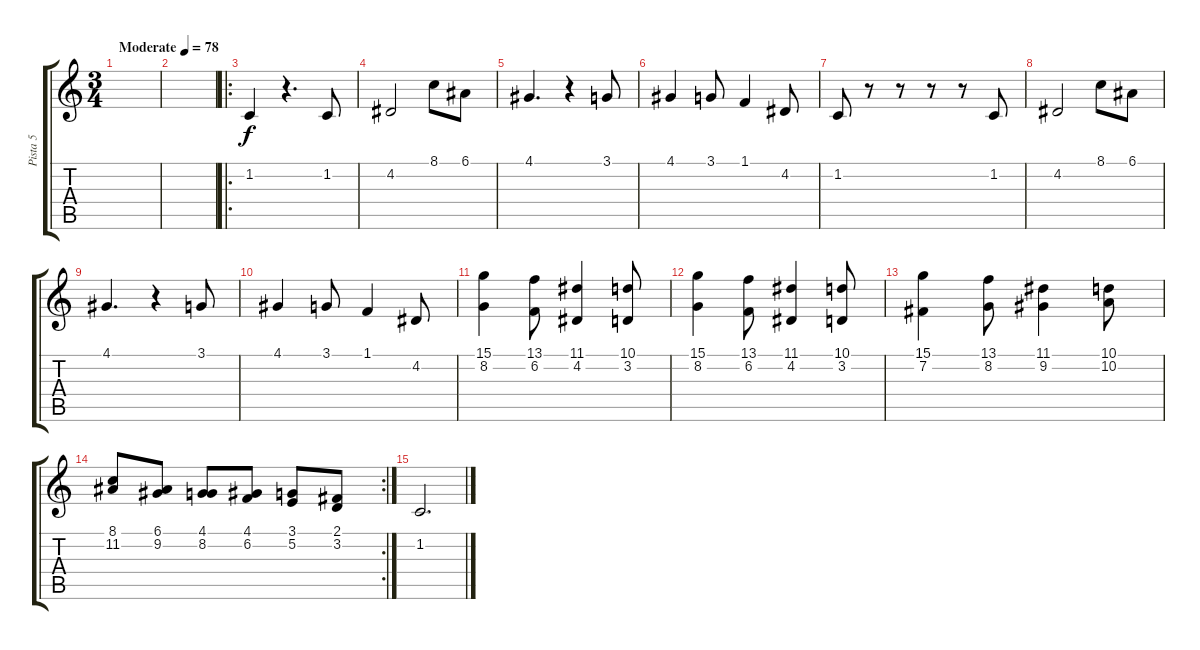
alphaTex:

\track ("Pista 5" "Pista 5") {instrument choiraahs}
\staff {score tabs}
\tuning (E4 B3 G3 D3 A2 E2) {hide}
\ts (3 4)
\tempo (78 "Moderate")
\clef g2
\ks c
|
|
\ro
1.2.4 r.4{d} 1.2.8 |
4.2.2 8.1.8 6.1.8 |
4.1.4{d} r.4 3.1.8 |
4.1.4 3.1.8 1.1.4 4.2.8 |
1.2.8 r.8 r.8 r.8 r.8 1.2.8 |
4.2.2 8.1.8 6.1.8 |
4.1.4{d} r.4 3.1.8 |
4.1.4 3.1.8 1.1.4 4.2.8 |
(15.1 8.2).4 (13.1 6.2).8 (11.1 4.2).4 (10.1 3.2).8 |
(15.1 8.2).4 (13.1 6.2).8 (11.1 4.2).4 (10.1 3.2).8 |
(15.1 7.2).4 (13.1 8.2).8 (11.1 9.2).4 (10.1 10.2).8 |
\rc 2
(8.1 11.2).8 (6.1 9.2).8 (4.1 8.2).8 (4.1 6.2).8 (3.1 5.2).8 (2.1 3.2).8 |
1.2.2{d}
